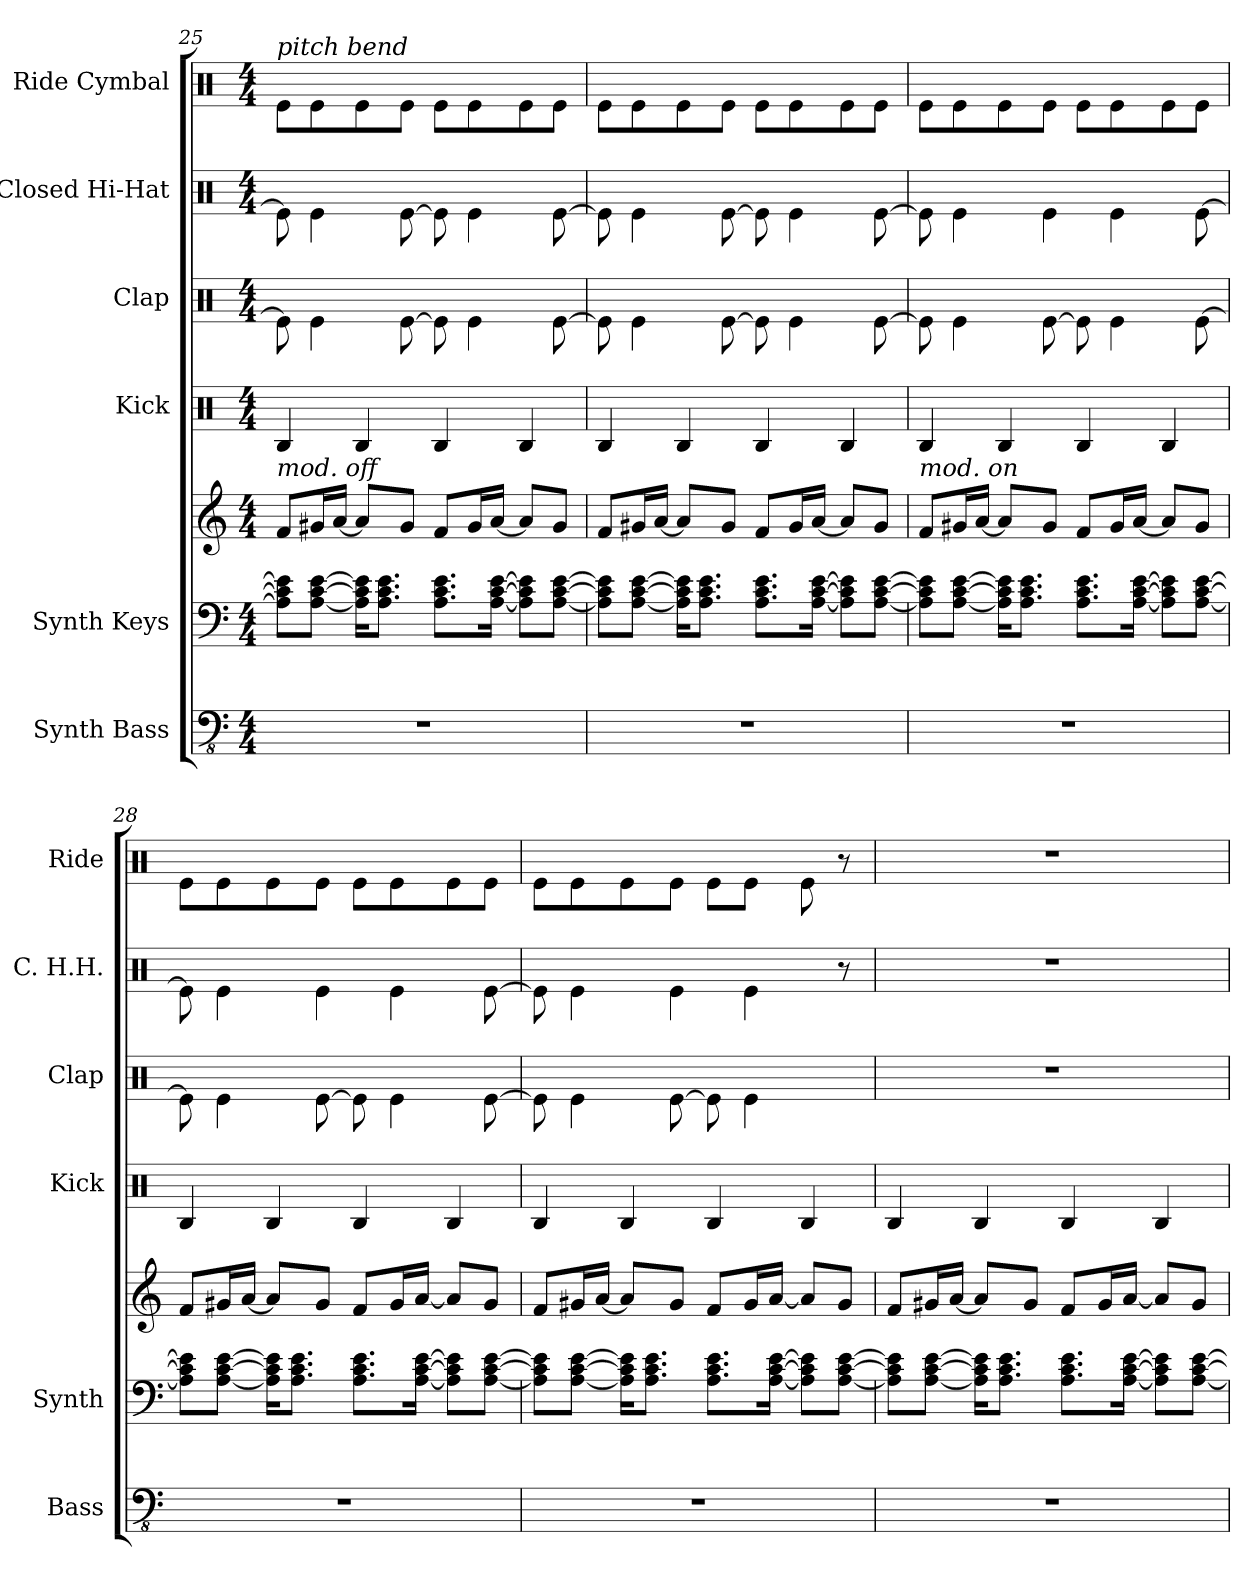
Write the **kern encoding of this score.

**kern	**kern	**kern	**kern	**kern	**kern	**kern
*part6	*part5	*part5	*part4	*part3	*part2	*part1
*staff7	*staff6	*staff5	*staff4	*staff3	*staff2	*staff1
*I"Synth Bass	*I"Synth Keys	*	*I"Kick	*I"Clap	*I"Closed Hi-Hat	*I"Ride Cymbal
*I'Bass	*I'Synth	*	*I'Kick	*I'Clap	*I'C. H.H.	*I'Ride
!!LO:LB:g=z
*clefFv4	*clefF4	*clefG2	*clefX	*clefX	*clefX	*clefX
*k[]	*k[]	*k[]	*k[]	*k[]	*k[]	*k[]
*C:	*C:	*C:	*C:	*C:	*C:	*C:
*M4/4	*M4/4	*M4/4	*M4/4	*M4/4	*M4/4	*M4/4
=25	=25	=25	=25	=25	=25	=25
!	!	!	!	!	!	!LO:TX:a:i:t=pitch bend
!	!	!LO:TX:a:i:t=mod. off	!	!	!	!
1r	8A\] 8c\] 8e\]L	8f/L	4RB/	8Re\]	8Re\]	8Re\L
.	[8A\ [8c\ [8e\J	16g#X/L	.	4Re\	4Re\	8Re\
.	.	[16a/JJ	.	.	.	.
.	16A\] 16c\] 16e\]KL	8a/L]	4RB/	.	.	8Re\
.	8.A\ 8.c\ 8.e\J	.	.	.	.	.
.	.	8g#/J	.	[8Re\	[8Re\	8Re\J
.	8.A\ 8.c\ 8.e\L	8f/L	4RB/	8Re\]	8Re\]	8Re\L
.	.	16g#/L	.	4Re\	4Re\	8Re\
.	[16A\ [16c\ [16e\Jk	[16a/JJ	.	.	.	.
.	8A\] 8c\] 8e\]L	8a/L]	4RB/	.	.	8Re\
.	[8A\ [8c\ [8e\J	8g#/J	.	[8Re\	[8Re\	8Re\J
=26	=26	=26	=26	=26	=26	=26
1r	8A\] 8c\] 8e\]L	8f/L	4RB/	8Re\]	8Re\]	8Re\L
.	[8A\ [8c\ [8e\J	16g#X/L	.	4Re\	4Re\	8Re\
.	.	[16a/JJ	.	.	.	.
.	16A\] 16c\] 16e\]KL	8a/L]	4RB/	.	.	8Re\
.	8.A\ 8.c\ 8.e\J	.	.	.	.	.
.	.	8g#/J	.	[8Re\	[8Re\	8Re\J
.	8.A\ 8.c\ 8.e\L	8f/L	4RB/	8Re\]	8Re\]	8Re\L
.	.	16g#/L	.	4Re\	4Re\	8Re\
.	[16A\ [16c\ [16e\Jk	[16a/JJ	.	.	.	.
.	8A\] 8c\] 8e\]L	8a/L]	4RB/	.	.	8Re\
.	[8A\ [8c\ [8e\J	8g#/J	.	[8Re\	[8Re\	8Re\J
=27	=27	=27	=27	=27	=27	=27
!	!	!LO:TX:a:i:t=mod. on	!	!	!	!
1r	8A\] 8c\] 8e\]L	8f/L	4RB/	8Re\]	8Re\]	8Re\L
.	[8A\ [8c\ [8e\J	16g#X/L	.	4Re\	4Re\	8Re\
.	.	[16a/JJ	.	.	.	.
.	16A\] 16c\] 16e\]KL	8a/L]	4RB/	.	.	8Re\
.	8.A\ 8.c\ 8.e\J	.	.	.	.	.
.	.	8g#/J	.	[8Re\	4Re\	8Re\J
.	8.A\ 8.c\ 8.e\L	8f/L	4RB/	8Re\]	.	8Re\L
.	.	16g#/L	.	4Re\	4Re\	8Re\
.	[16A\ [16c\ [16e\Jk	[16a/JJ	.	.	.	.
.	8A\] 8c\] 8e\]L	8a/L]	4RB/	.	.	8Re\
.	[8A\ [8c\ [8e\J	8g#/J	.	[8Re\	[8Re\	8Re\J
=28	=28	=28	=28	=28	=28	=28
1r	8A\] 8c\] 8e\]L	8f/L	4RB/	8Re\]	8Re\]	8Re\L
.	[8A\ [8c\ [8e\J	16g#X/L	.	4Re\	4Re\	8Re\
.	.	[16a/JJ	.	.	.	.
.	16A\] 16c\] 16e\]KL	8a/L]	4RB/	.	.	8Re\
.	8.A\ 8.c\ 8.e\J	.	.	.	.	.
.	.	8g#/J	.	[8Re\	4Re\	8Re\J
.	8.A\ 8.c\ 8.e\L	8f/L	4RB/	8Re\]	.	8Re\L
.	.	16g#/L	.	4Re\	4Re\	8Re\
.	[16A\ [16c\ [16e\Jk	[16a/JJ	.	.	.	.
.	8A\] 8c\] 8e\]L	8a/L]	4RB/	.	.	8Re\
.	[8A\ [8c\ [8e\J	8g#/J	.	[8Re\	[8Re\	8Re\J
!!LO:PB:g=z
=29	=29	=29	=29	=29	=29	=29
1r	8A\] 8c\] 8e\]L	8f/L	4RB/	8Re\]	8Re\]	8Re\L
.	[8A\ [8c\ [8e\J	16g#X/L	.	4Re\	4Re\	8Re\
.	.	[16a/JJ	.	.	.	.
.	16A\] 16c\] 16e\]KL	8a/L]	4RB/	.	.	8Re\
.	8.A\ 8.c\ 8.e\J	.	.	.	.	.
.	.	8g#/J	.	[8Re\	4Re\	8Re\J
.	8.A\ 8.c\ 8.e\L	8f/L	4RB/	8Re\]	.	8Re\L
.	.	16g#/L	.	4Re\	4Re\	8Re\J
.	[16A\ [16c\ [16e\Jk	[16a/JJ	.	.	.	.
.	8A\] 8c\] 8e\]L	8a/L]	4RB/	.	.	8Re\
.	[8A\ [8c\ [8e\J	8g#/J	.	8ryy	8r	8r
=30	=30	=30	=30	=30	=30	=30
1r	8A\] 8c\] 8e\]L	8f/L	4RB/	1r	1r	1r
.	[8A\ [8c\ [8e\J	16g#X/L	.	.	.	.
.	.	[16a/JJ	.	.	.	.
.	16A\] 16c\] 16e\]KL	8a/L]	4RB/	.	.	.
.	8.A\ 8.c\ 8.e\J	.	.	.	.	.
.	.	8g#/J	.	.	.	.
.	8.A\ 8.c\ 8.e\L	8f/L	4RB/	.	.	.
.	.	16g#/L	.	.	.	.
.	[16A\ [16c\ [16e\Jk	[16a/JJ	.	.	.	.
.	8A\] 8c\] 8e\]L	8a/L]	4RB/	.	.	.
.	[8A\ [8c\ [8e\J	8g#/J	.	.	.	.
=	=	=	=	=	=	=
*-	*-	*-	*-	*-	*-	*-
